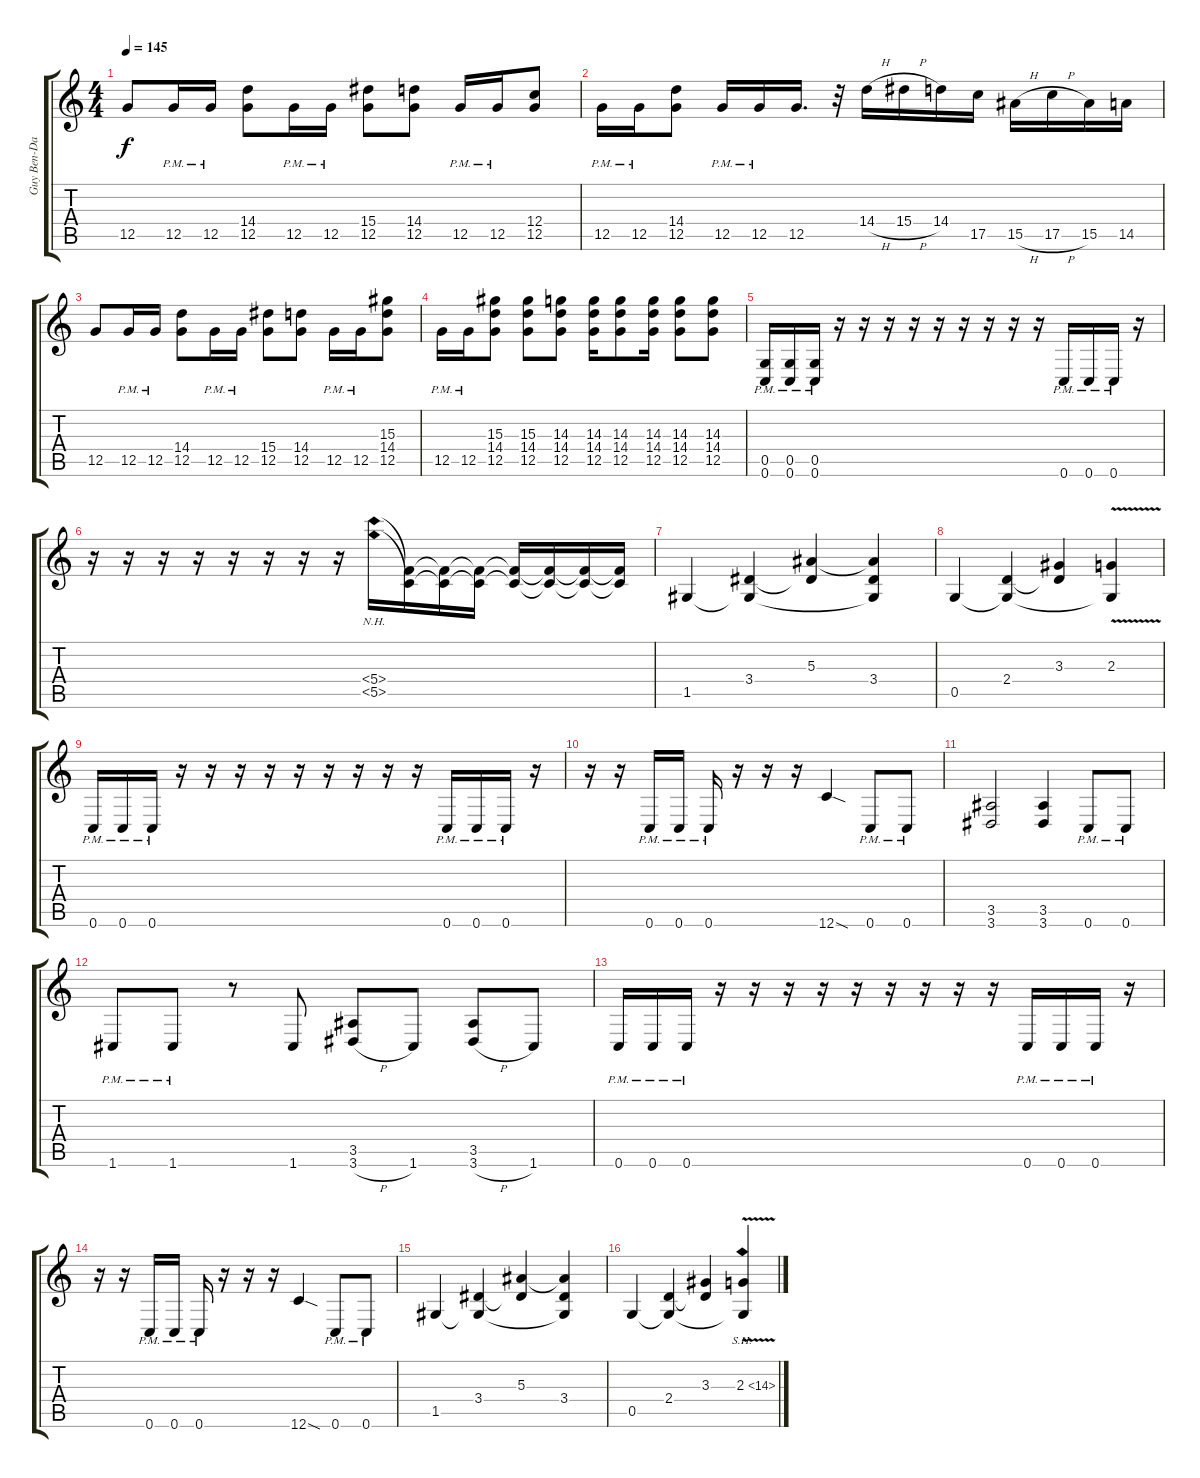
\track ("Guy Ben-David" "Guy Ben-Da") {instrument distortionguitar}
\staff {score tabs}
\tuning (D4 A3 F3 C3 G2 C2) {hide}
\ts (4 4)
\tempo 145
\clef g2
\ks c
12.5.8{dy f} 12.5{pm}.16 12.5{pm}.16 (14.4 12.5).8 12.5{pm}.16 12.5{pm}.16 (15.4 12.5).8 (14.4 12.5).8 12.5{pm}.16 12.5{pm}.16 (12.4 12.5).8 |
12.5{pm}.16 12.5{pm}.16 (14.4 12.5).8 12.5{pm}.16 12.5{pm}.16 12.5.16{d} r.32 14.4{h}.16 15.4{h}.16 14.4.16 17.5.16 15.5{h}.16 17.5{h}.16 15.5.16 14.5.16 |
12.5.8 12.5{pm}.16 12.5{pm}.16 (14.4 12.5).8 12.5{pm}.16 12.5{pm}.16 (15.4 12.5).8 (14.4 12.5).8 12.5{pm}.16 12.5{pm}.16 (15.3 14.4 12.5).8 |
12.5{pm}.16 12.5{pm}.16 (15.3 14.4 12.5).8 (15.3 14.4 12.5).8 (14.3 14.4 12.5).8 (14.3 14.4 12.5).16 (14.3 14.4 12.5).8 (14.3 14.4 12.5).16 (14.3 14.4 12.5).8 (14.3 14.4 12.5).8 |
(0.5 0.6{pm}).16 (0.5 0.6{pm}).16 (0.5 0.6{pm}).16 r.16 r.16 r.16 r.16 r.16 r.16 r.16 r.16 r.16 0.6{pm}.16 0.6{pm}.16 0.6{pm}.16 r.16 |
r.16 r.16 r.16 r.16 r.16 r.16 r.16 r.16 (5.4{nh} 5.5{nh}).16 (5.4{t} 5.5{t}).16 (5.4{t} 5.5{t}).16 (5.4{t} 5.5{t}).16 (5.4{t} 5.5{t}).16 (5.4{t} 5.5{t}).16 (5.4{t} 5.5{t}).16 (5.4{t} 5.5{t}).16 |
1.5.4 (3.4 1.5{t}).4 (5.3 3.4{t}).4 (5.3{t} 3.4 1.5{t}).4 |
0.5.4 (2.4 0.5{t}).4 (3.3 2.4{t}).4 (2.3{v} 0.5{t}).4 |
0.6{pm}.16 0.6{pm}.16 0.6{pm}.16 r.16 r.16 r.16 r.16 r.16 r.16 r.16 r.16 r.16 0.6{pm}.16 0.6{pm}.16 0.6{pm}.16 r.16 |
r.16 r.16 0.6{pm}.16 0.6{pm}.16 0.6{pm}.16 r.16 r.16 r.16 12.6{sod}.4 0.6{pm}.8 0.6{pm}.8 |
(3.5 3.6).2 (3.5 3.6).4 0.6{pm}.8 0.6{pm}.8 |
1.6{pm}.8 1.6{pm}.8 r.8 1.6.8 (3.5 3.6{h}).8 1.6.8 (3.5 3.6{h}).8 1.6.8 |
0.6{pm}.16 0.6{pm}.16 0.6{pm}.16 r.16 r.16 r.16 r.16 r.16 r.16 r.16 r.16 r.16 0.6{pm}.16 0.6{pm}.16 0.6{pm}.16 r.16 |
r.16 r.16 0.6{pm}.16 0.6{pm}.16 0.6{pm}.16 r.16 r.16 r.16 12.6{sod}.4 0.6{pm}.8 0.6{pm}.8 |
1.5.4 (3.4 1.5{t}).4 (5.3 3.4{t}).4 (5.3{t} 3.4 1.5{t}).4 |
0.5.4 (2.4 0.5{t}).4 (3.3 2.4{t}).4 (2.3{sh 12 v} 0.5{t}).4
